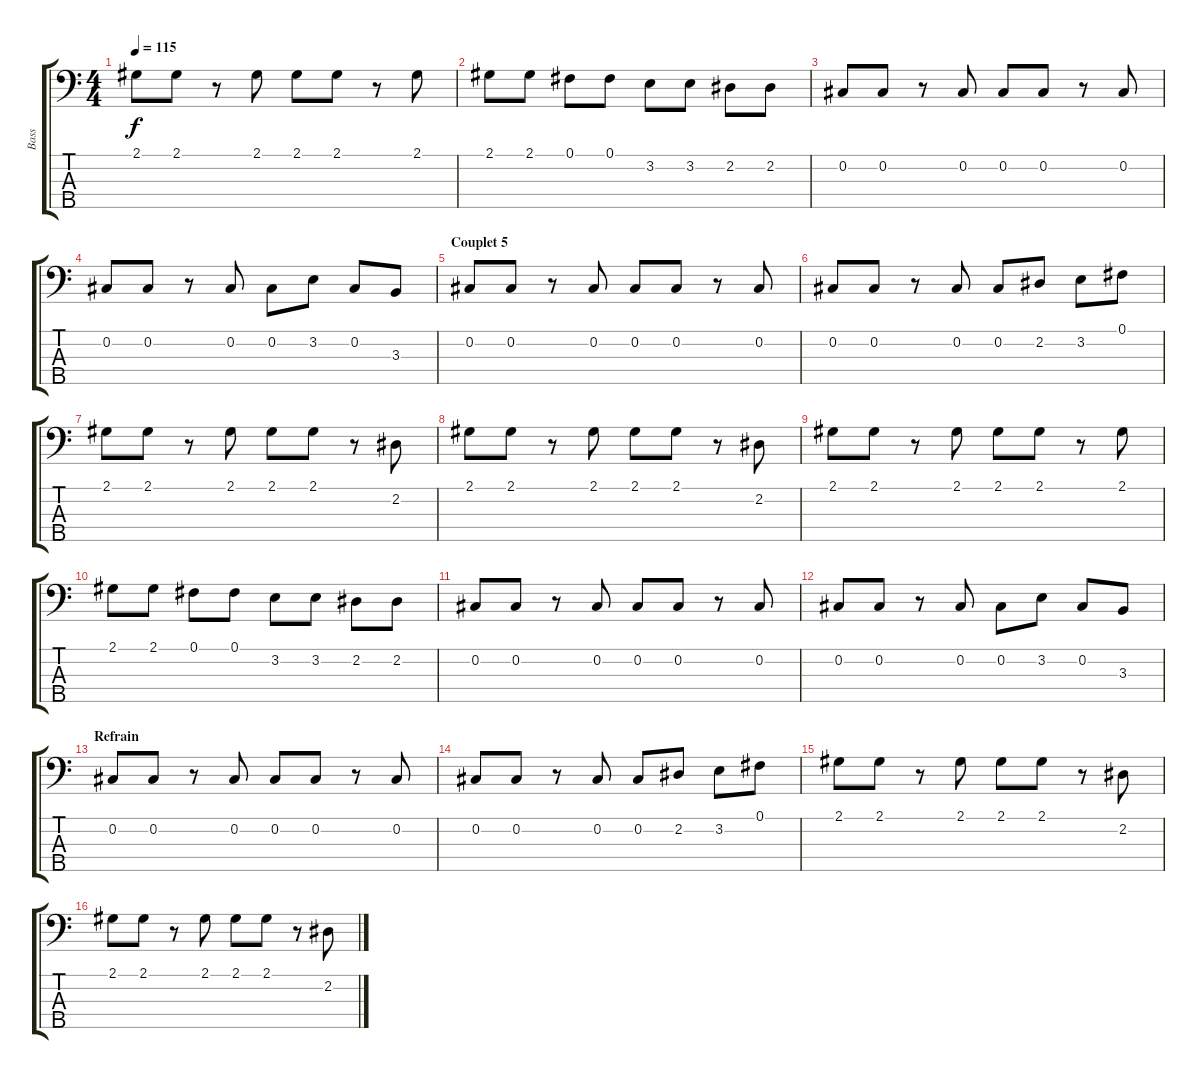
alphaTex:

\track ("Bass" "Bass") {instrument acousticbass}
\staff {score tabs}
\tuning (Gb2 Db2 Ab1 Eb1 Bb0) {hide}
\ts (4 4)
\tempo 115
\clef f4
\ks c
2.1.8{dy f} 2.1.8 r.8 2.1.8 2.1.8 2.1.8 r.8 2.1.8 |
2.1.8 2.1.8 0.1.8 0.1.8 3.2.8 3.2.8 2.2.8 2.2.8 |
0.2.8 0.2.8 r.8 0.2.8 0.2.8 0.2.8 r.8 0.2.8 |
0.2.8 0.2.8 r.8 0.2.8 0.2.8 3.2.8 0.2.8 3.3.8 |
\section ("" "Couplet 5")
0.2.8 0.2.8 r.8 0.2.8 0.2.8 0.2.8 r.8 0.2.8 |
0.2.8 0.2.8 r.8 0.2.8 0.2.8 2.2.8 3.2.8 0.1.8 |
2.1.8 2.1.8 r.8 2.1.8 2.1.8 2.1.8 r.8 2.2.8 |
2.1.8 2.1.8 r.8 2.1.8 2.1.8 2.1.8 r.8 2.2.8 |
2.1.8 2.1.8 r.8 2.1.8 2.1.8 2.1.8 r.8 2.1.8 |
2.1.8 2.1.8 0.1.8 0.1.8 3.2.8 3.2.8 2.2.8 2.2.8 |
0.2.8 0.2.8 r.8 0.2.8 0.2.8 0.2.8 r.8 0.2.8 |
0.2.8 0.2.8 r.8 0.2.8 0.2.8 3.2.8 0.2.8 3.3.8 |
\section ("" "Refrain")
0.2.8 0.2.8 r.8 0.2.8 0.2.8 0.2.8 r.8 0.2.8 |
0.2.8 0.2.8 r.8 0.2.8 0.2.8 2.2.8 3.2.8 0.1.8 |
2.1.8 2.1.8 r.8 2.1.8 2.1.8 2.1.8 r.8 2.2.8 |
2.1.8 2.1.8 r.8 2.1.8 2.1.8 2.1.8 r.8 2.2.8
